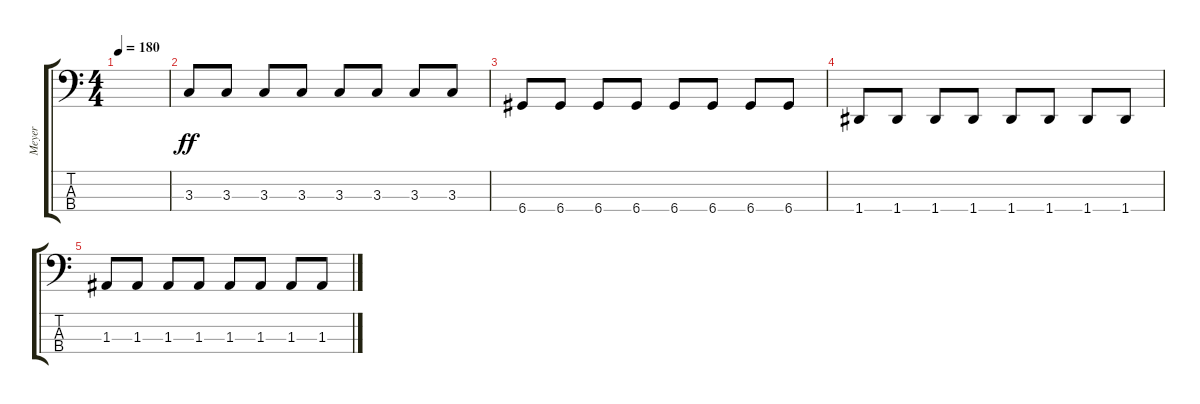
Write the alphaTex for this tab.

\track ("Meyer" "Meyer") {instrument electricbassfinger}
\staff {score tabs}
\tuning (G2 D2 A1 D1) {hide}
\ts (4 4)
\tempo 180
\clef f4
\ks c
|
3.3.8{dy ff} 3.3.8 3.3.8 3.3.8 3.3.8 3.3.8 3.3.8 3.3.8 |
6.4.8 6.4.8 6.4.8 6.4.8 6.4.8 6.4.8 6.4.8 6.4.8 |
1.4.8 1.4.8 1.4.8 1.4.8 1.4.8 1.4.8 1.4.8 1.4.8 |
1.3.8 1.3.8 1.3.8 1.3.8 1.3.8 1.3.8 1.3.8 1.3.8
